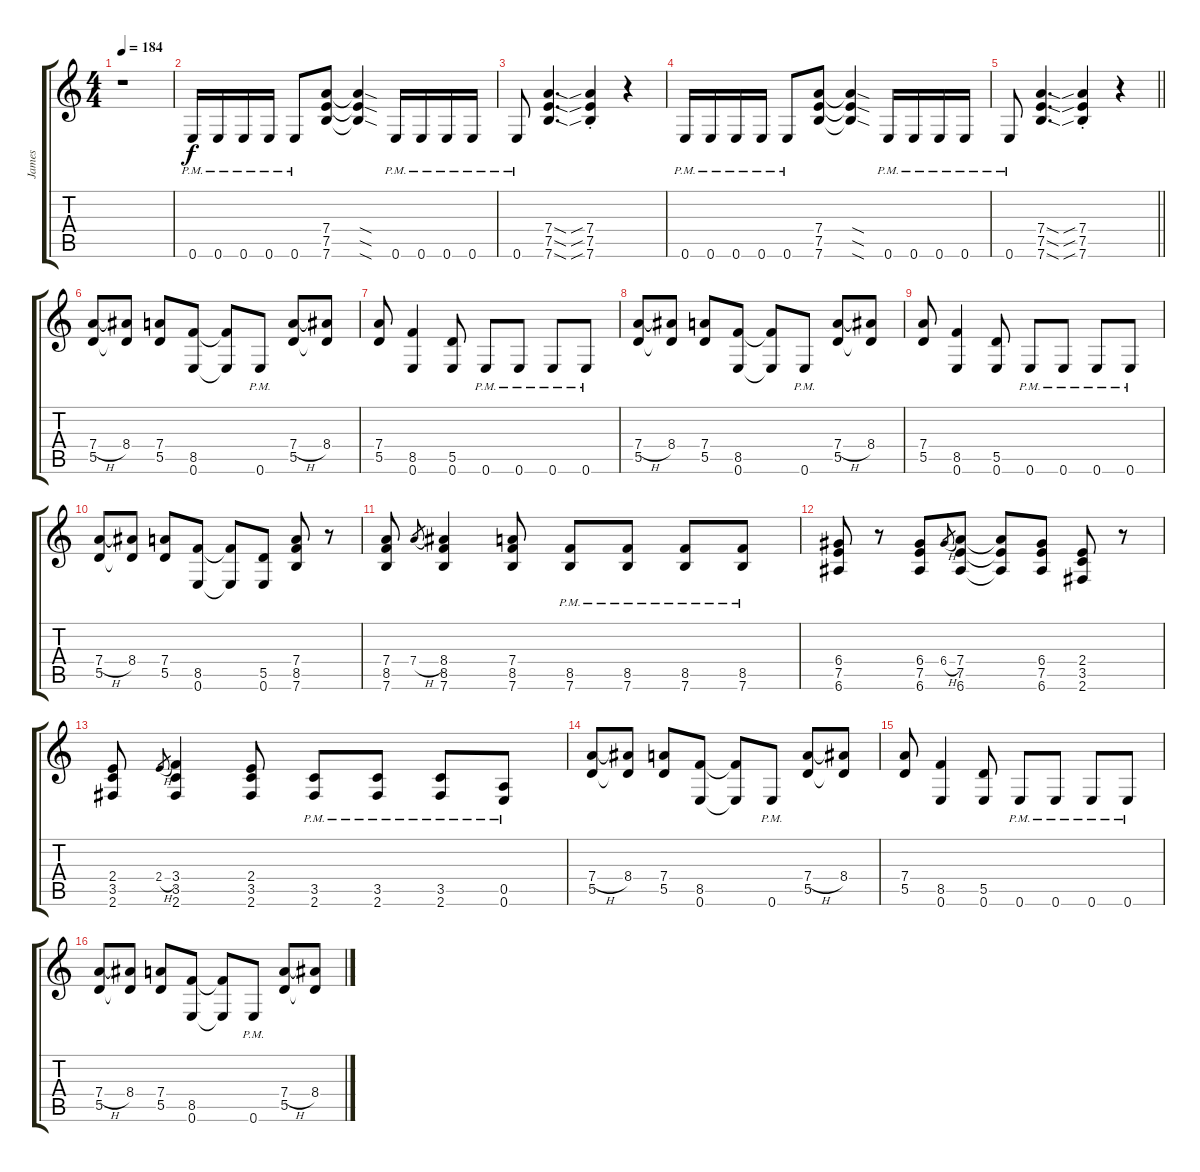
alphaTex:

\track ("James" "James") {instrument distortionguitar}
\staff {score tabs}
\tuning (E4 B3 G3 D3 A2 E2) {hide}
\ts (4 4)
\tempo 184
\clef g2
\ks c
r.1{dy f} |
0.6{pm}.16 0.6{pm}.16 0.6{pm}.16 0.6{pm}.16 0.6{pm}.8 (7.4 7.5 7.6).8 (7.4{sod t} 7.5{sod t} 7.6{sod t}).4 0.6{pm}.16 0.6{pm}.16 0.6{pm}.16 0.6{pm}.16 |
0.6{pm}.8 (7.4{sod} 7.5{sod} 7.6{sod}).4{d} (7.4{sib st} 7.5{sib st} 7.6{sib st}).4 r.4 |
0.6{pm}.16 0.6{pm}.16 0.6{pm}.16 0.6{pm}.16 0.6{pm}.8 (7.4 7.5 7.6).8 (7.4{sod t} 7.5{sod t} 7.6{sod t}).4 0.6{pm}.16 0.6{pm}.16 0.6{pm}.16 0.6{pm}.16 |
\barLineRight lightlight
0.6{pm}.8 (7.4{sod} 7.5{sod} 7.6{sod}).4{d} (7.4{sib st} 7.5{sib st} 7.6{sib st}).4 r.4 |
(7.4{h} 5.5).8 (8.4 5.5{t}).8 (7.4 5.5).8 (8.5 0.6).8 (8.5{t} 0.6{t}).8 0.6{pm}.8 (7.4{h} 5.5).8 (8.4 5.5{t}).8 |
(7.4 5.5).8 (8.5 0.6).4 (5.5 0.6).8 0.6{pm}.8 0.6{pm}.8 0.6{pm}.8 0.6{pm}.8 |
(7.4{h} 5.5).8 (8.4 5.5{t}).8 (7.4 5.5).8 (8.5 0.6).8 (8.5{t} 0.6{t}).8 0.6{pm}.8 (7.4{h} 5.5).8 (8.4 5.5{t}).8 |
(7.4 5.5).8 (8.5 0.6).4 (5.5 0.6).8 0.6{pm}.8 0.6{pm}.8 0.6{pm}.8 0.6{pm}.8 |
(7.4{h} 5.5).8 (8.4 5.5{t}).8 (7.4 5.5).8 (8.5 0.6).8 (8.5{t} 0.6{t}).8 (5.5 0.6).8 (7.4 8.5 7.6).8 r.8 |
(7.4 8.5 7.6).8 7.4{h}.8{gr} (8.4 8.5 7.6).4 (7.4 8.5 7.6).8 (8.5{pm} 7.6{pm}).8 (8.5{pm} 7.6{pm}).8 (8.5{pm} 7.6{pm}).8 (8.5{pm} 7.6{pm}).8 |
(6.4 7.5 6.6).8 r.8 (6.4 7.5 6.6).8 6.4{h}.8{gr} (7.4 7.5 6.6).8 (7.4{t} 7.5{t} 6.6{t}).8 (6.4 7.5 6.6).8 (2.4 3.5 2.6).8 r.8 |
(2.4 3.5 2.6).8 2.4{h}.8{gr} (3.4 3.5 2.6).4 (2.4 3.5 2.6).8 (3.5{pm} 2.6{pm}).8 (3.5{pm} 2.6{pm}).8 (3.5{pm} 2.6{pm}).8 (0.5{pm} 0.6{pm}).8 |
(7.4{h} 5.5).8 (8.4 5.5{t}).8 (7.4 5.5).8 (8.5 0.6).8 (8.5{t} 0.6{t}).8 0.6{pm}.8 (7.4{h} 5.5).8 (8.4 5.5{t}).8 |
(7.4 5.5).8 (8.5 0.6).4 (5.5 0.6).8 0.6{pm}.8 0.6{pm}.8 0.6{pm}.8 0.6{pm}.8 |
(7.4{h} 5.5).8 (8.4 5.5{t}).8 (7.4 5.5).8 (8.5 0.6).8 (8.5{t} 0.6{t}).8 0.6{pm}.8 (7.4{h} 5.5).8 (8.4 5.5{t}).8
